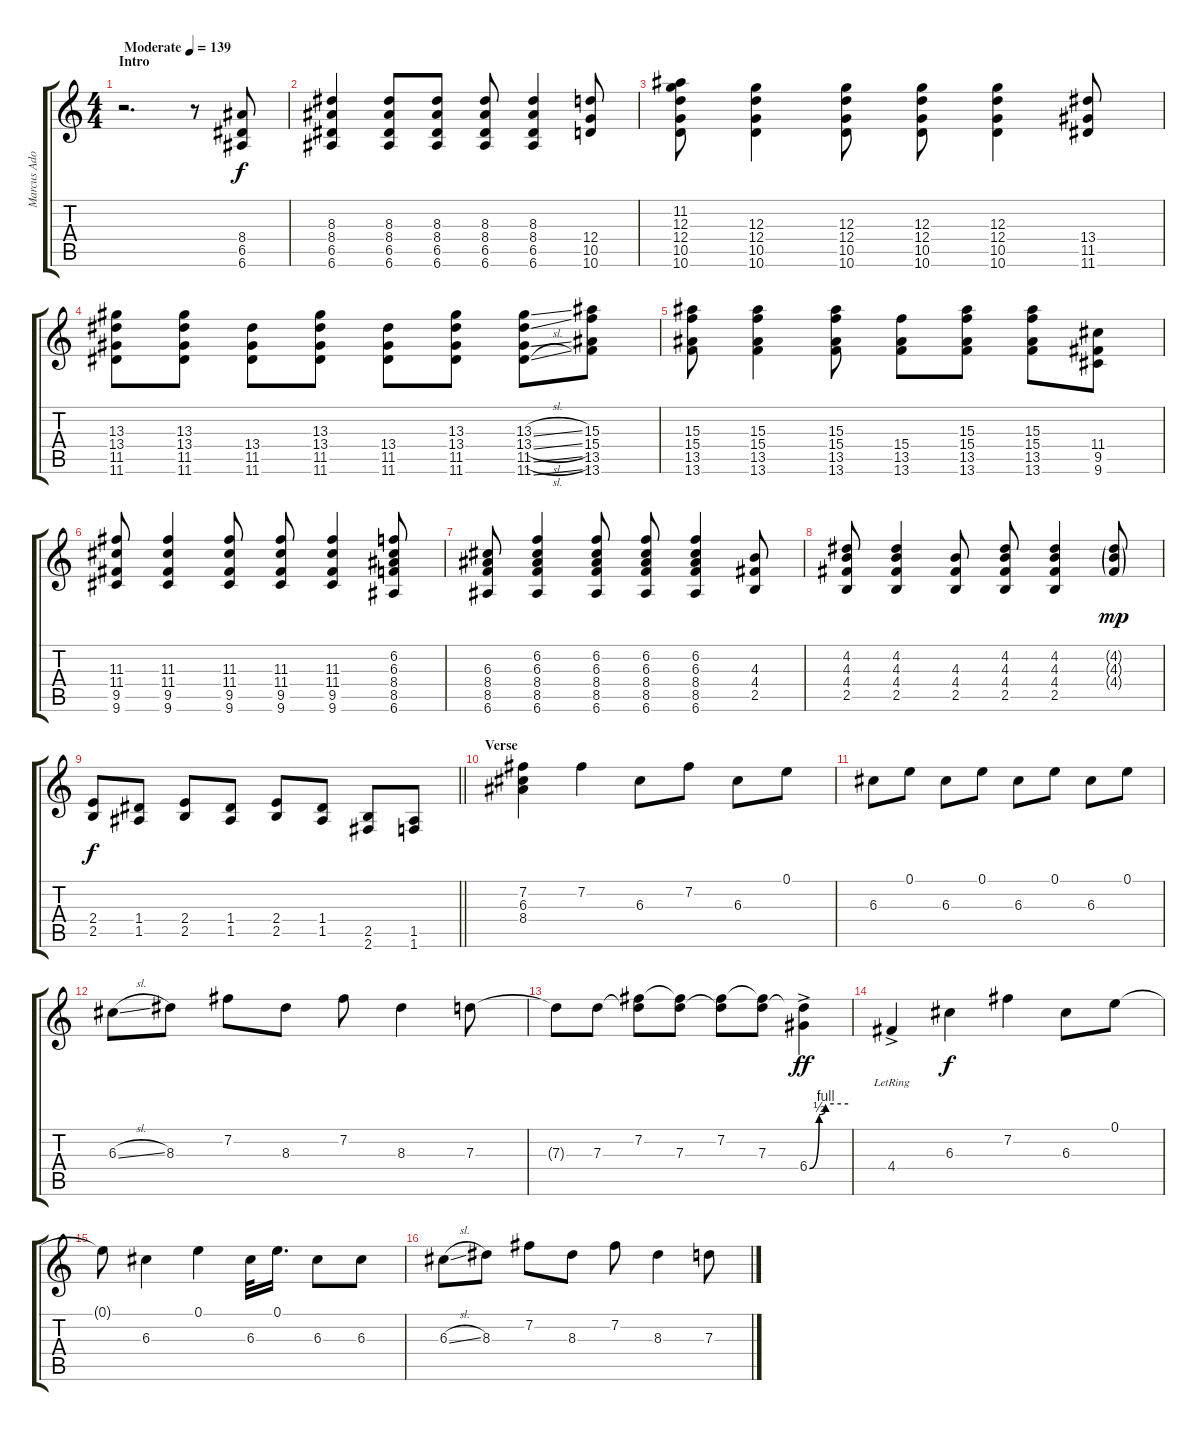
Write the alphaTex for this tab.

\track ("Marcus Adoro(Lead)" "Marcus Ado") {instrument electricguitarclean}
\staff {score tabs}
\tuning (E4 B3 G3 D3 A2 E2) {hide}
\ts (4 4)
\section ("" "Intro")
\tempo (139 "Moderate")
\clef g2
\ks c
r.2{d dy f instrument electricguitarclean} r.8 (8.4 6.5 6.6).8 |
(8.3 8.4 6.5 6.6).4 (8.3 8.4 6.5 6.6).8 (8.3 8.4 6.5 6.6).8 (8.3 8.4 6.5 6.6).8 (8.3 8.4 6.5 6.6).4 (12.4 10.5 10.6).8 |
(11.2 12.3 12.4 10.5 10.6).8 (12.3 12.4 10.5 10.6).4 (12.3 12.4 10.5 10.6).8 (12.3 12.4 10.5 10.6).8 (12.3 12.4 10.5 10.6).4 (13.4 11.5 11.6).8 |
(13.3 13.4 11.5 11.6).8 (13.3 13.4 11.5 11.6).8 (13.4 11.5 11.6).8 (13.3 13.4 11.5 11.6).8 (13.4 11.5 11.6).8 (13.3 13.4 11.5 11.6).8 (13.3{sl} 13.4{sl} 11.5{sl} 11.6{sl}).8 (15.3 15.4 13.5 13.6).8 |
(15.3 15.4 13.5 13.6).8 (15.3 15.4 13.5 13.6).4 (15.3 15.4 13.5 13.6).8 (15.4 13.5 13.6).8 (15.3 15.4 13.5 13.6).8 (15.3 15.4 13.5 13.6).8 (11.4 9.5 9.6).8 |
(11.3 11.4 9.5 9.6).8 (11.3 11.4 9.5 9.6).4 (11.3 11.4 9.5 9.6).8 (11.3 11.4 9.5 9.6).8 (11.3 11.4 9.5 9.6).4 (6.2 6.3 8.4 8.5 6.6).8 |
(6.3 8.4 8.5 6.6).8 (6.2 6.3 8.4 8.5 6.6).4 (6.2 6.3 8.4 8.5 6.6).8 (6.2 6.3 8.4 8.5 6.6).8 (6.2 6.3 8.4 8.5 6.6).4 (4.3 4.4 2.5).8 |
(4.2 4.3 4.4 2.5).8 (4.2 4.3 4.4 2.5).4 (4.3 4.4 2.5).8 (4.2 4.3 4.4 2.5).8 (4.2 4.3 4.4 2.5).4 (4.2{g} 4.3{g} 4.4{g}).8{dy mp} |
\barLineRight lightlight
(2.4 2.5).8{dy f instrument electricguitarclean} (1.4 1.5).8 (2.4 2.5).8 (1.4 1.5).8 (2.4 2.5).8 (1.4 1.5).8 (2.5 2.6).8 (1.5 1.6).8 |
\section ("" "Verse ")
(7.2 6.3 8.4).4{volume 16 instrument electricguitarjazz} 7.2.4 6.3.8 7.2.8 6.3.8 0.1.8 |
6.3.8 0.1.8 6.3.8 0.1.8 6.3.8 0.1.8 6.3.8 0.1.8 |
6.3{sl}.8 8.3.8 7.2.8 8.3.8 7.2.8 8.3.4 7.3.8 |
7.3{t}.8 7.3.8 (7.2 7.3{t}).8 (7.2{t} 7.3).8 (7.2 7.3{t}).8 (7.2{t} 7.3).8 (7.3{t} 6.4{be (custom 0 0 15 2 25 4 60 4) ac}).4{dy ff} |
4.4{ac lr}.4 6.3.4{dy f} 7.2.4 6.3.8 0.1.8 |
0.1{t}.8 6.3.4 0.1.4 6.3.32 0.1.16{d} 6.3.8 6.3.8 |
6.3{sl}.8 8.3.8 7.2.8 8.3.8 7.2.8 8.3.4 7.3.8
